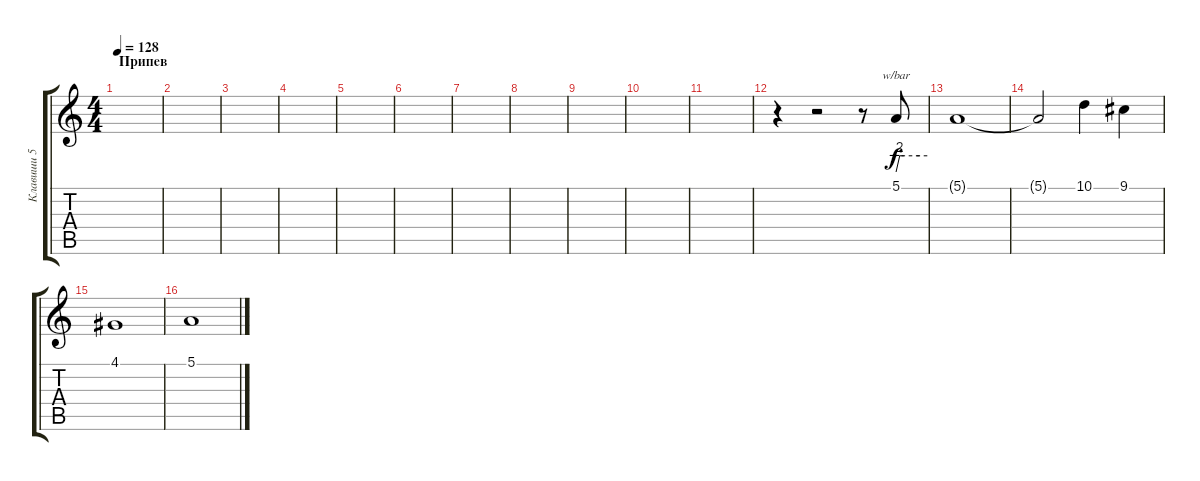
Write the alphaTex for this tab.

\track ("Клавиши 5" "Клавиши 5") {instrument lead1square}
\staff {score tabs}
\tuning (E4 B3 G3 D3 A2 E2) {hide}
\ts (4 4)
\section ("" "Припев")
\tempo 128
\clef g2
\ks c
|
|
|
|
|
|
|
|
|
|
|
r.4 r.2 r.8 5.1.8{tbe (custom default 0 0 7 8 15 8 45 8 60 8)} |
5.1{t}.1 |
5.1{t}.2 10.1.4 9.1.4 |
4.1.1 |
5.1.1
